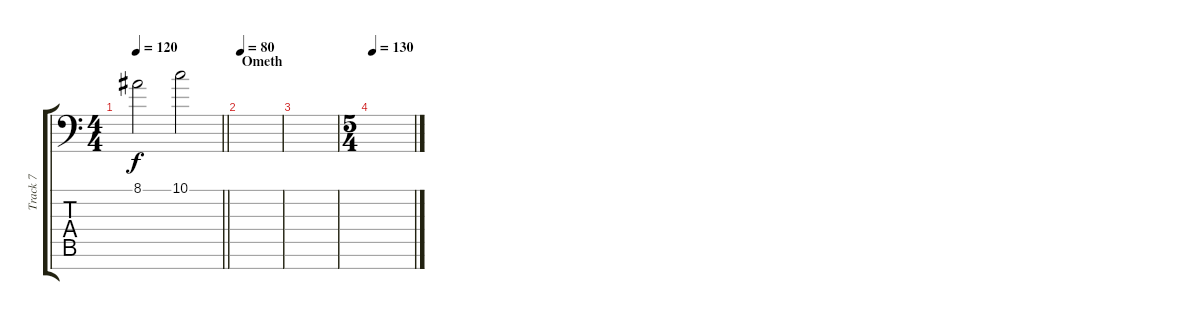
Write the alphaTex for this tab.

\track ("Track 7" "Track 7") {instrument synthstrings1}
\staff {score tabs}
\tuning (D4 A3 F3 C3 G2 D2 G1) {hide}
\ts (4 4)
\tempo 120
\clef f4
\barLineRight lightlight
\ks c
8.1.2{dy f} 10.1.2 |
\section ("" "Ometh")
\tempo 80
|
|
\ts (5 4)
\tempo 130
